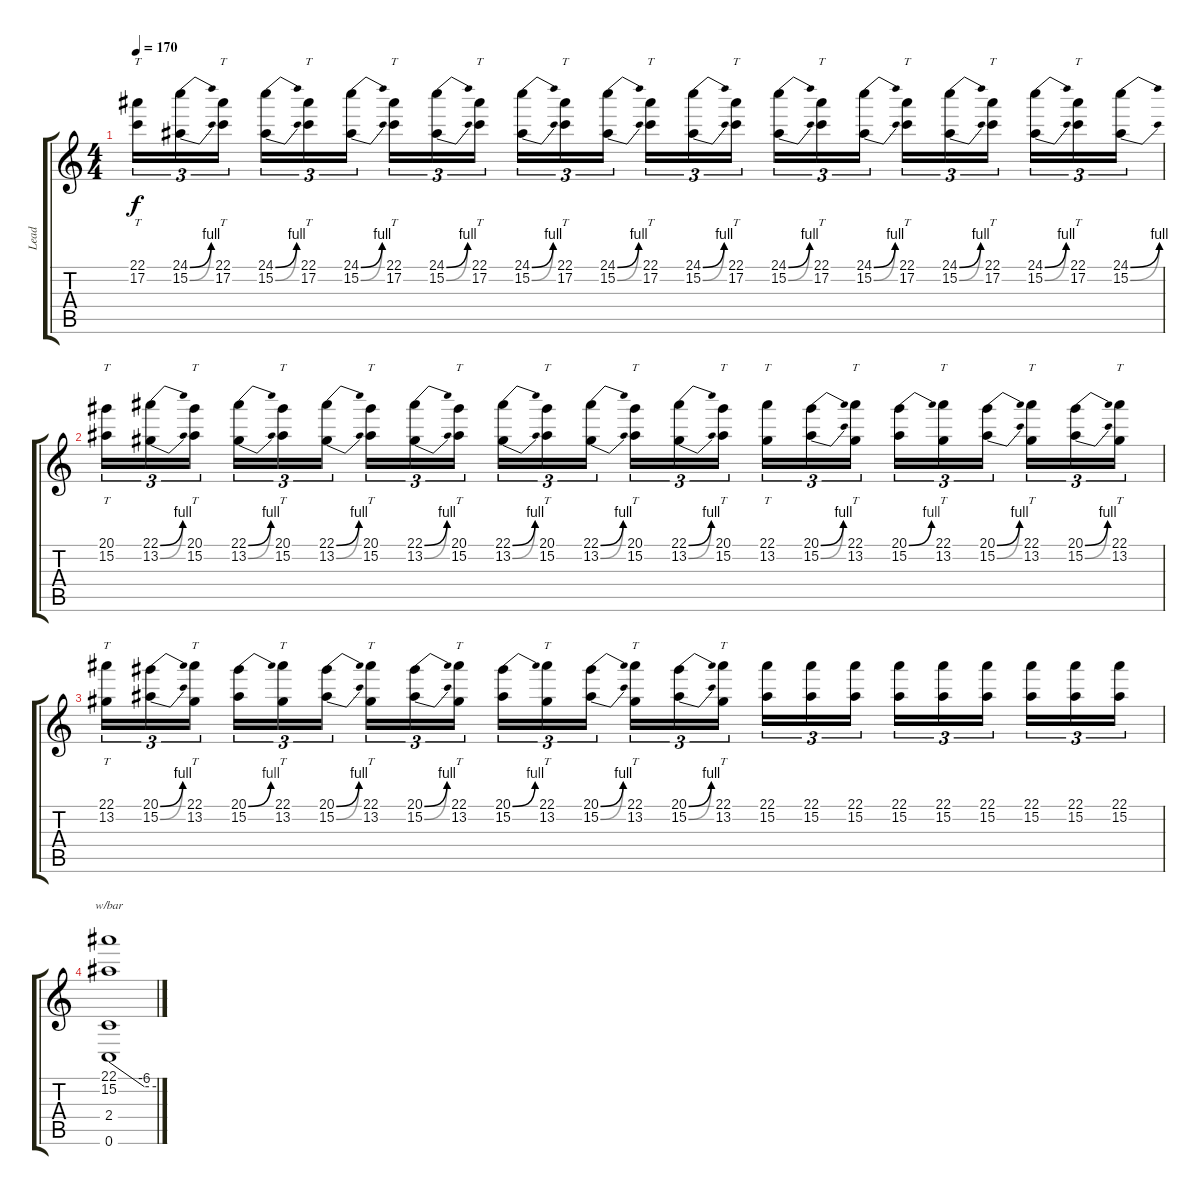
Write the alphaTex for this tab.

\track ("Lead" "Lead") {instrument overdrivenguitar}
\staff {score tabs}
\tuning (C4 G3 Eb3 Bb2 F2 C2) {hide}
\ts (4 4)
\tempo 170
\clef g2
\ks c
(22.1 17.2).16{tt tu (3 2) dy f} (24.1{be (bend 0 0 60 4)} 15.2{be (bend 0 0 60 4)}).16{tu (3 2)} (22.1 17.2).16{tt tu (3 2) beam splitsecondary} (24.1{be (bend 0 0 60 4)} 15.2{be (bend 0 0 60 4)}).16{tu (3 2)} (22.1 17.2).16{tt tu (3 2)} (24.1{be (bend 0 0 60 4)} 15.2{be (bend 0 0 60 4)}).16{tu (3 2)} (22.1 17.2).16{tt tu (3 2)} (24.1{be (bend 0 0 60 4)} 15.2{be (bend 0 0 60 4)}).16{tu (3 2)} (22.1 17.2).16{tt tu (3 2) beam splitsecondary} (24.1{be (bend 0 0 60 4)} 15.2{be (bend 0 0 60 4)}).16{tu (3 2)} (22.1 17.2).16{tt tu (3 2)} (24.1{be (bend 0 0 60 4)} 15.2{be (bend 0 0 60 4)}).16{tu (3 2)} (22.1 17.2).16{tt tu (3 2)} (24.1{be (bend 0 0 60 4)} 15.2{be (bend 0 0 60 4)}).16{tu (3 2)} (22.1 17.2).16{tt tu (3 2) beam splitsecondary} (24.1{be (bend 0 0 60 4)} 15.2{be (bend 0 0 60 4)}).16{tu (3 2)} (22.1 17.2).16{tt tu (3 2)} (24.1{be (bend 0 0 60 4)} 15.2{be (bend 0 0 60 4)}).16{tu (3 2)} (22.1 17.2).16{tt tu (3 2)} (24.1{be (bend 0 0 60 4)} 15.2{be (bend 0 0 60 4)}).16{tu (3 2)} (22.1 17.2).16{tt tu (3 2) beam splitsecondary} (24.1{be (bend 0 0 60 4)} 15.2{be (bend 0 0 60 4)}).16{tu (3 2)} (22.1 17.2).16{tt tu (3 2)} (24.1{be (bend 0 0 60 4)} 15.2{be (bend 0 0 60 4)}).16{tu (3 2)} |
(20.1 15.2).16{tt tu (3 2)} (22.1{be (bend 0 0 60 4)} 13.2{be (bend 0 0 60 4)}).16{tu (3 2)} (20.1 15.2).16{tt tu (3 2) beam splitsecondary} (22.1{be (bend 0 0 60 4)} 13.2{be (bend 0 0 60 4)}).16{tu (3 2)} (20.1 15.2).16{tt tu (3 2)} (22.1{be (bend 0 0 60 4)} 13.2{be (bend 0 0 60 4)}).16{tu (3 2)} (20.1 15.2).16{tt tu (3 2)} (22.1{be (bend 0 0 60 4)} 13.2{be (bend 0 0 60 4)}).16{tu (3 2)} (20.1 15.2).16{tt tu (3 2) beam splitsecondary} (22.1{be (bend 0 0 60 4)} 13.2{be (bend 0 0 60 4)}).16{tu (3 2)} (20.1 15.2).16{tt tu (3 2)} (22.1{be (bend 0 0 60 4)} 13.2{be (bend 0 0 60 4)}).16{tu (3 2)} (20.1 15.2).16{tt tu (3 2)} (22.1{be (bend 0 0 60 4)} 13.2{be (bend 0 0 60 4)}).16{tu (3 2)} (20.1 15.2).16{tt tu (3 2) beam splitsecondary} (22.1 13.2).16{tt tu (3 2)} (20.1{be (bend 0 0 60 4)} 15.2{be (bend 0 0 60 4)}).16{tu (3 2)} (22.1 13.2).16{tt tu (3 2)} (20.1{be (bend 0 0 60 4)} 15.2).16{tu (3 2)} (22.1 13.2).16{tt tu (3 2)} (20.1{be (bend 0 0 60 4)} 15.2{be (bend 0 0 60 4)}).16{tu (3 2) beam splitsecondary} (22.1 13.2).16{tt tu (3 2)} (20.1{be (bend 0 0 60 4)} 15.2{be (bend 0 0 60 4)}).16{tu (3 2)} (22.1 13.2).16{tt tu (3 2)} |
(22.1 13.2).16{tt tu (3 2)} (20.1{be (bend 0 0 60 4)} 15.2{be (bend 0 0 60 4)}).16{tu (3 2)} (22.1 13.2).16{tt tu (3 2) beam splitsecondary} (20.1{be (bend 0 0 60 4)} 15.2).16{tu (3 2)} (22.1 13.2).16{tt tu (3 2)} (20.1{be (bend 0 0 60 4)} 15.2{be (bend 0 0 60 4)}).16{tu (3 2)} (22.1 13.2).16{tt tu (3 2)} (20.1{be (bend 0 0 60 4)} 15.2{be (bend 0 0 60 4)}).16{tu (3 2)} (22.1 13.2).16{tt tu (3 2) beam splitsecondary} (20.1{be (bend 0 0 60 4)} 15.2).16{tu (3 2)} (22.1 13.2).16{tt tu (3 2)} (20.1{be (bend 0 0 60 4)} 15.2{be (bend 0 0 60 4)}).16{tu (3 2)} (22.1 13.2).16{tt tu (3 2)} (20.1{be (bend 0 0 60 4)} 15.2{be (bend 0 0 60 4)}).16{tu (3 2)} (22.1 13.2).16{tt tu (3 2) beam splitsecondary} (22.1 15.2).16{tu (3 2)} (22.1 15.2).16{tu (3 2)} (22.1 15.2).16{tu (3 2)} (22.1 15.2).16{tu (3 2)} (22.1 15.2).16{tu (3 2)} (22.1 15.2).16{tu (3 2) beam splitsecondary} (22.1 15.2).16{tu (3 2)} (22.1 15.2).16{tu (3 2)} (22.1 15.2).16{tu (3 2)} |
(22.1 15.2 2.4 0.6).1{tbe (custom default 0 0 45 -24 60 -24)}
